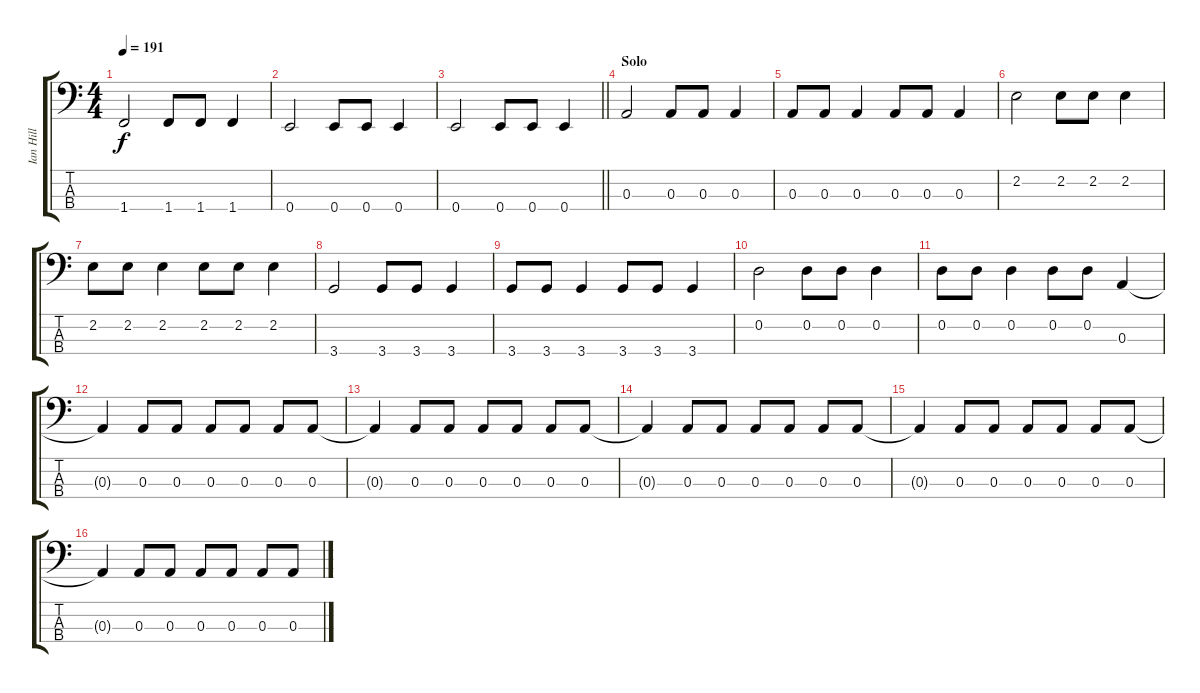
\track ("Ian Hill" "Ian Hill") {instrument electricbassfinger}
\staff {score tabs}
\tuning (G2 D2 A1 E1) {hide}
\ts (4 4)
\tempo 191
\clef f4
\ks c
1.4.2{dy f} 1.4.8 1.4.8 1.4.4 |
0.4.2 0.4.8 0.4.8 0.4.4 |
\barLineRight lightlight
0.4.2 0.4.8 0.4.8 0.4.4 |
\section ("" "Solo")
0.3.2 0.3.8 0.3.8 0.3.4 |
0.3.8 0.3.8 0.3.4 0.3.8 0.3.8 0.3.4 |
2.2.2 2.2.8 2.2.8 2.2.4 |
2.2.8 2.2.8 2.2.4 2.2.8 2.2.8 2.2.4 |
3.4.2 3.4.8 3.4.8 3.4.4 |
3.4.8 3.4.8 3.4.4 3.4.8 3.4.8 3.4.4 |
0.2.2 0.2.8 0.2.8 0.2.4 |
0.2.8 0.2.8 0.2.4 0.2.8 0.2.8 0.3.4 |
0.3{t}.4 0.3.8 0.3.8 0.3.8 0.3.8 0.3.8 0.3.8 |
0.3{t}.4 0.3.8 0.3.8 0.3.8 0.3.8 0.3.8 0.3.8 |
0.3{t}.4 0.3.8 0.3.8 0.3.8 0.3.8 0.3.8 0.3.8 |
0.3{t}.4 0.3.8 0.3.8 0.3.8 0.3.8 0.3.8 0.3.8 |
0.3{t}.4 0.3.8 0.3.8 0.3.8 0.3.8 0.3.8 0.3.8
